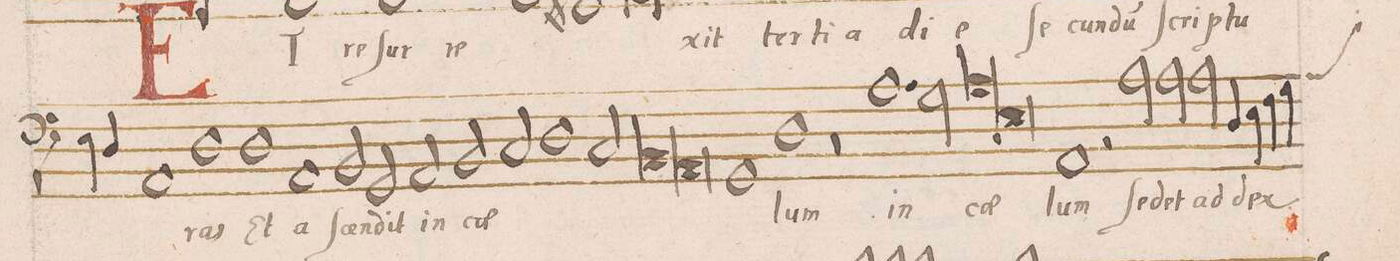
**kern	**text
*I"BASVS	*
*clefF4	*
*k[]	*
*met(C|)	*
*M2/1	*
4E\	.
4D/	.
=132-	=132-
1AA/	.
1D\	-ras
=133-	=133-
1D\	Et
1AA/	a-
=134-	=134-
2BB/	-ſcen-
2GGny/	-dit
2AA/	in
2BB/	cae-
=135-	=135-
2C/	.
1D\	.
2C/	.
=136-	=136-
*lig	*
1BB/	.
1AA/	.
*Xlig	*
=137-	=137-
1GG/	.
1D\	-lum
=138-	=138-
0r	.
=139-	=139-
1.A\	in
2G\	.
=140-	=140-
*lig	*
1A\	cae-
1E\	.
*Xlig	*
=141-	=141-
1AA/	-lum
2r	.
2A\	ſe-
=142-	=142-
2A\	-det
2A\	ad
4D/	dex-
4E\	.
4F\	.
*custos:A	*
4G\	.
=143-	=143-
*-	*-
